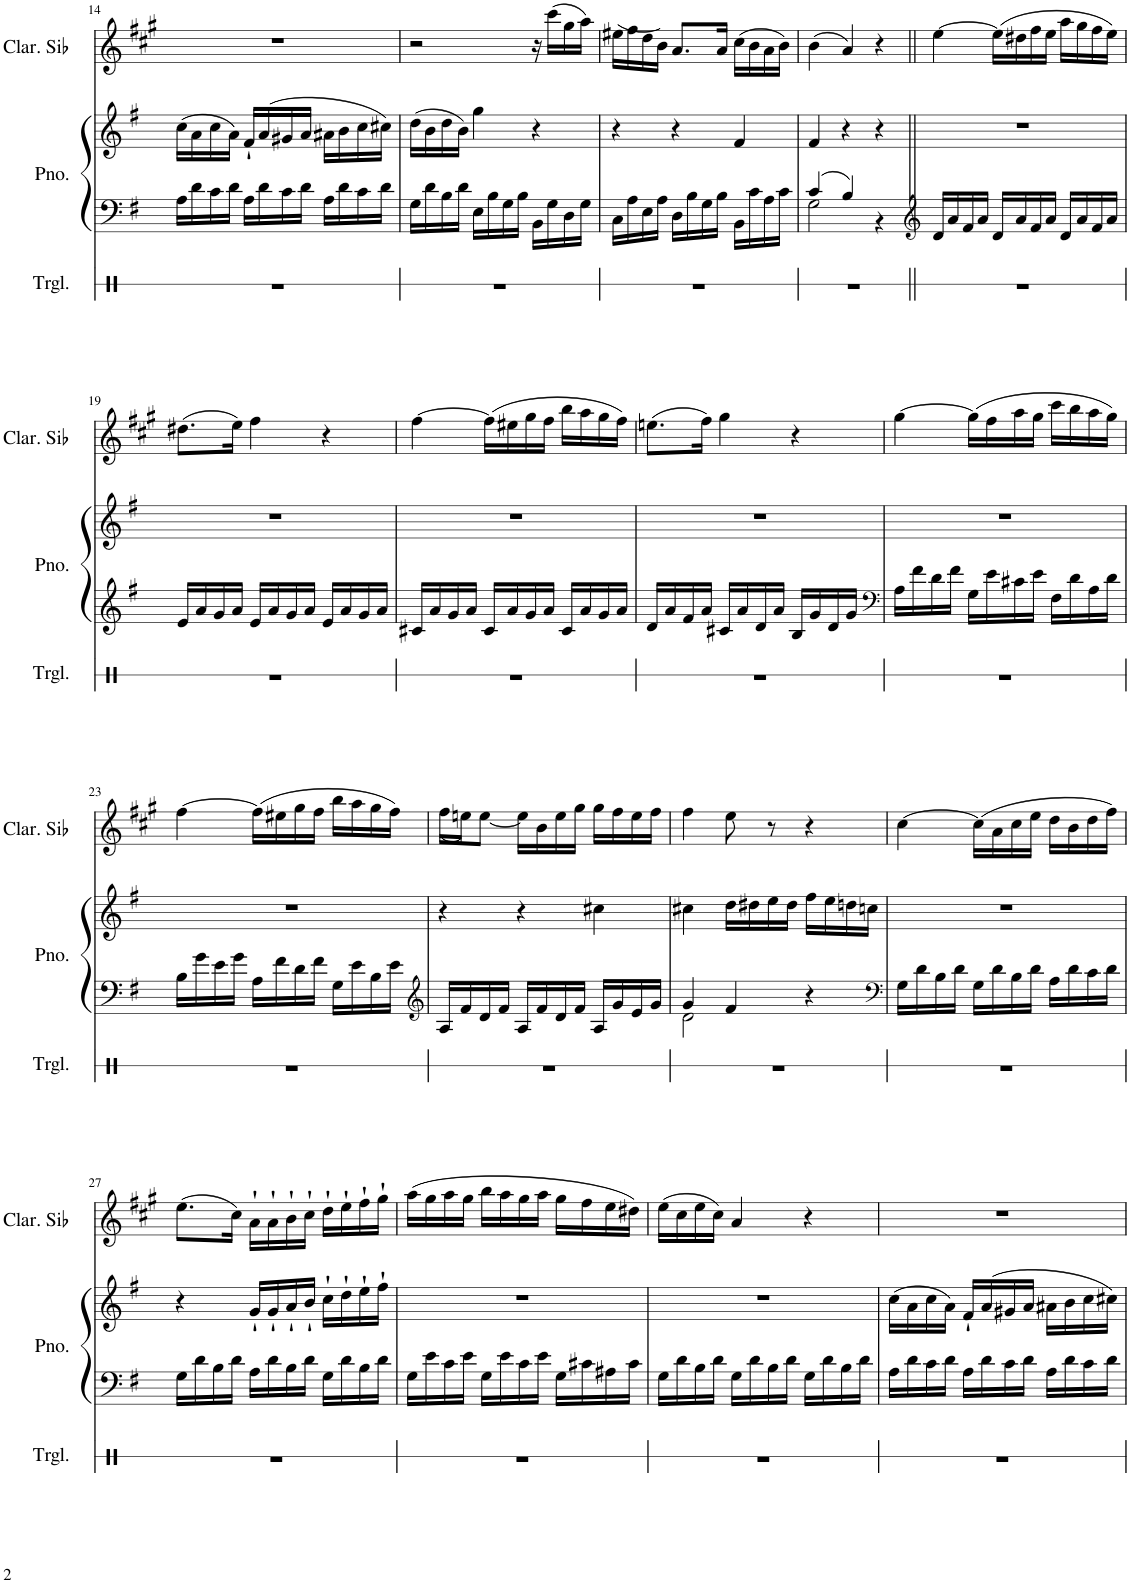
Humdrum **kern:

**kern	**kern	**kern	**kern
*part3	*part2	*part2	*part1
*staff4	*staff3	*staff2	*staff1
*I"Triangle	*I"Piano	*	*I"Clarinette en Sib
*I'Trgl.	*I'Pno.	*	*I'Clar. Sib
!!LO:PB:g=z
*clefX	*clefF4	*clefG2	*clefG2
*	*	*	*Trd1c2
*k[]	*k[f#]	*k[f#]	*k[f#c#g#]
*M3/4	*M3/4	*M3/4	*M3/4
=14	=14	=14	=14
2.r	16A\LL	(16cc\LL	2.r
.	16d\	16a\	.
.	16c\	16cc\	.
.	16d\JJ	16a\JJ)	.
.	16A\LL	16f#`/LL	.
.	16d\	(16a/	.
.	16c\	16g#X/	.
.	16d\JJ	16a/JJ	.
.	16A\LL	16a#X\LL	.
.	16d\	16b\	.
.	16c\	16cc\	.
.	16d\JJ	16cc#X\JJ)	.
=15	=15	=15	=15
2.r	16G\LL	(16dd\LL	2r
.	16d\	16b\	.
.	16B\	16dd\	.
.	16d\JJ	16b\JJ)	.
.	16E\LL	4gg\	.
.	16B\	.	.
.	16G\	.	.
.	16B\JJ	.	.
.	16BB\LL	4r	16r
.	16G\	.	(16ccc#\LL
.	16D\	.	16gg#\
.	16G\JJ	.	16aa\JJ)
=16	=16	=16	=16
*	*	*	*^
2.r	16C\LL	4r	4ryy	(16ee#X\LL
.	16A\	.	.	16ff#\
.	16E\	.	.	16dd\
.	16A\JJ	.	.	16b\JJ)
.	16D\LL	4r	8.a/L	2ryy
.	16B\	.	.	.
.	16G\	.	.	.
.	16B\JJ	.	16a/Jk	.
.	16BB\LL	4f#/	(16cc#\LL	.
.	16c\	.	16b\	.
.	16A\	.	16a\	.
.	16c\JJ	.	16b\JJ)	.
*	*	*	*v	*v
=17	=17	=17	=17
*	*^	*	*
2.r	4c/	2G\	4f#/	(4b\
.	4B/	.	4r	4a/)
.	4ryy	4r	4r	4r
*	*v	*v	*	*
=18||	=18||	=18||	=18||
*	*clefG2	*	*
2.r	16d/LL	2.r	[4ee\
.	16a/	.	.
.	16f#/	.	.
.	16a/JJ	.	.
.	16d/LL	.	(16ee\LL]
.	16a/	.	16dd#X\
.	16f#/	.	16ff#\
.	16a/JJ	.	16ee\JJ
.	16d/LL	.	16aa\LL
.	16a/	.	16gg#\
.	16f#/	.	16ff#\
.	16a/JJ	.	16ee\JJ)
!!LO:LB:g=z
=19	=19	=19	=19
2.r	16e/LL	2.r	(8.dd#X\L
.	16a/	.	.
.	16g/	.	.
.	16a/JJ	.	16ee\Jk)
.	16e/LL	.	4ff#\
.	16a/	.	.
.	16g/	.	.
.	16a/JJ	.	.
.	16e/LL	.	4r
.	16a/	.	.
.	16g/	.	.
.	16a/JJ	.	.
=20	=20	=20	=20
2.r	16c#X/LL	2.r	[4ff#\
.	16a/	.	.
.	16g/	.	.
.	16a/JJ	.	.
.	16c#/LL	.	(16ff#\LL]
.	16a/	.	16ee#X\
.	16g/	.	16gg#\
.	16a/JJ	.	16ff#\JJ
.	16c#/LL	.	16bb\LL
.	16a/	.	16aa\
.	16g/	.	16gg#\
.	16a/JJ	.	16ff#\JJ)
=21	=21	=21	=21
2.r	16d/LL	2.r	(8.een\L
.	16a/	.	.
.	16f#/	.	.
.	16a/JJ	.	16ff#\Jk)
.	16c#X/LL	.	4gg#\
.	16a/	.	.
.	16d/	.	.
.	16a/JJ	.	.
.	16B/LL	.	4r
.	16g/	.	.
.	16d/	.	.
.	16g/JJ	.	.
=22	=22	=22	=22
*	*clefF4	*	*
2.r	16A\LL	2.r	[4gg#\
.	16f#\	.	.
.	16d\	.	.
.	16f#\JJ	.	.
.	16G\LL	.	(16gg#\LL]
.	16e\	.	16ff#\
.	16c#X\	.	16aa\
.	16e\JJ	.	16gg#\JJ
.	16F#\LL	.	16ccc#\LL
.	16d\	.	16bb\
.	16A\	.	16aa\
.	16d\JJ	.	16gg#\JJ)
!!LO:LB:g=z
=23	=23	=23	=23
2.r	16B\LL	2.r	[4ff#\
.	16g\	.	.
.	16e\	.	.
.	16g\JJ	.	.
.	16A\LL	.	(16ff#\LL]
.	16f#\	.	16ee#X\
.	16d\	.	16gg#\
.	16f#\JJ	.	16ff#\JJ
.	16G\LL	.	16bb\LL
.	16e\	.	16aa\
.	16B\	.	16gg#\
.	16e\JJ	.	16ff#\JJ)
=24	=24	=24	=24
*	*clefG2	*	*
*	*	*	*^
2.r	16A/LL	4r	4ryy	(16ff#\LL
.	16f#/	.	.	16een\J)
.	16d/	.	.	[8ee\J
.	16f#/JJ	.	.	.
.	16A/LL	4r	4ryy	16ee\LL]
.	16f#/	.	.	16b\
.	16d/	.	.	16ee\
.	16f#/JJ	.	.	16gg#\JJ
.	16A/LL	4cc#X\	16gg#\LL	4ryy
.	16g/	.	16ff#\	.
.	16e/	.	16ee\	.
.	16g/JJ	.	16ff#\JJ	.
*	*	*	*v	*v
=25	=25	=25	=25
*	*^	*	*
2.r	4g/	2d\	4cc#X\	4ff#\
.	4f#/	.	16dd\LL	8ee\
.	.	.	16dd#X\	.
.	.	.	16ee\	8r
.	.	.	16dd#\JJ	.
.	4r	4ryy	16ff#\LL	4r
.	.	.	16ee\	.
.	.	.	16ddn\	.
.	.	.	16ccn\JJ	.
*	*v	*v	*	*
=26	=26	=26	=26
*	*clefF4	*	*
2.r	16G\LL	2.r	[4cc#\
.	16d\	.	.
.	16B\	.	.
.	16d\JJ	.	.
.	16G\LL	.	(16cc#\LL]
.	16d\	.	16a\
.	16B\	.	16cc#\
.	16d\JJ	.	16ee\JJ
.	16A\LL	.	16dd\LL
.	16d\	.	16b\
.	16c\	.	16dd\
.	16d\JJ	.	16ff#\JJ)
!!LO:LB:g=z
=27	=27	=27	=27
2.r	16G\LL	4r	(8.ee\L
.	16d\	.	.
.	16B\	.	.
.	16d\JJ	.	16cc#\Jk)
.	16A\LL	16g`/LL	16a`\LL
.	16d\	16g`/	16a`\
.	16B\	16a`/	16b`\
.	16d\JJ	16b`/JJ	16cc#`\JJ
.	16G\LL	16cc`\LL	16dd`\LL
.	16d\	16dd`\	16ee`\
.	16B\	16ee`\	16ff#`\
.	16d\JJ	16ff#`\JJ	16gg#`\JJ
=28	=28	=28	=28
2.r	16G\LL	2.r	(16aa\LL
.	16e\	.	16gg#\
.	16c\	.	16aa\
.	16e\JJ	.	16gg#\JJ
.	16G\LL	.	16bb\LL
.	16e\	.	16aa\
.	16c\	.	16gg#\
.	16e\JJ	.	16aa\JJ
.	16G\LL	.	16gg#\LL
.	16c#X\	.	16ff#\
.	16A#X\	.	16ee\
.	16c#\JJ	.	16dd#X\JJ)
=29	=29	=29	=29
2.r	16G\LL	2.r	(16ee\LL
.	16d\	.	16cc#\
.	16B\	.	16ee\
.	16d\JJ	.	16cc#\JJ)
.	16G\LL	.	4a/
.	16d\	.	.
.	16B\	.	.
.	16d\JJ	.	.
.	16G\LL	.	4r
.	16d\	.	.
.	16B\	.	.
.	16d\JJ	.	.
=30	=30	=30	=30
2.r	16A\LL	(16cc\LL	2.r
.	16d\	16a\	.
.	16c\	16cc\	.
.	16d\JJ	16a\JJ)	.
.	16A\LL	16f#`/LL	.
.	16d\	(16a/	.
.	16c\	16g#X/	.
.	16d\JJ	16a/JJ	.
.	16A\LL	16a#X\LL	.
.	16d\	16b\	.
.	16c\	16cc\	.
.	16d\JJ	16cc#X\JJ)	.
=	=	=	=
*-	*-	*-	*-
